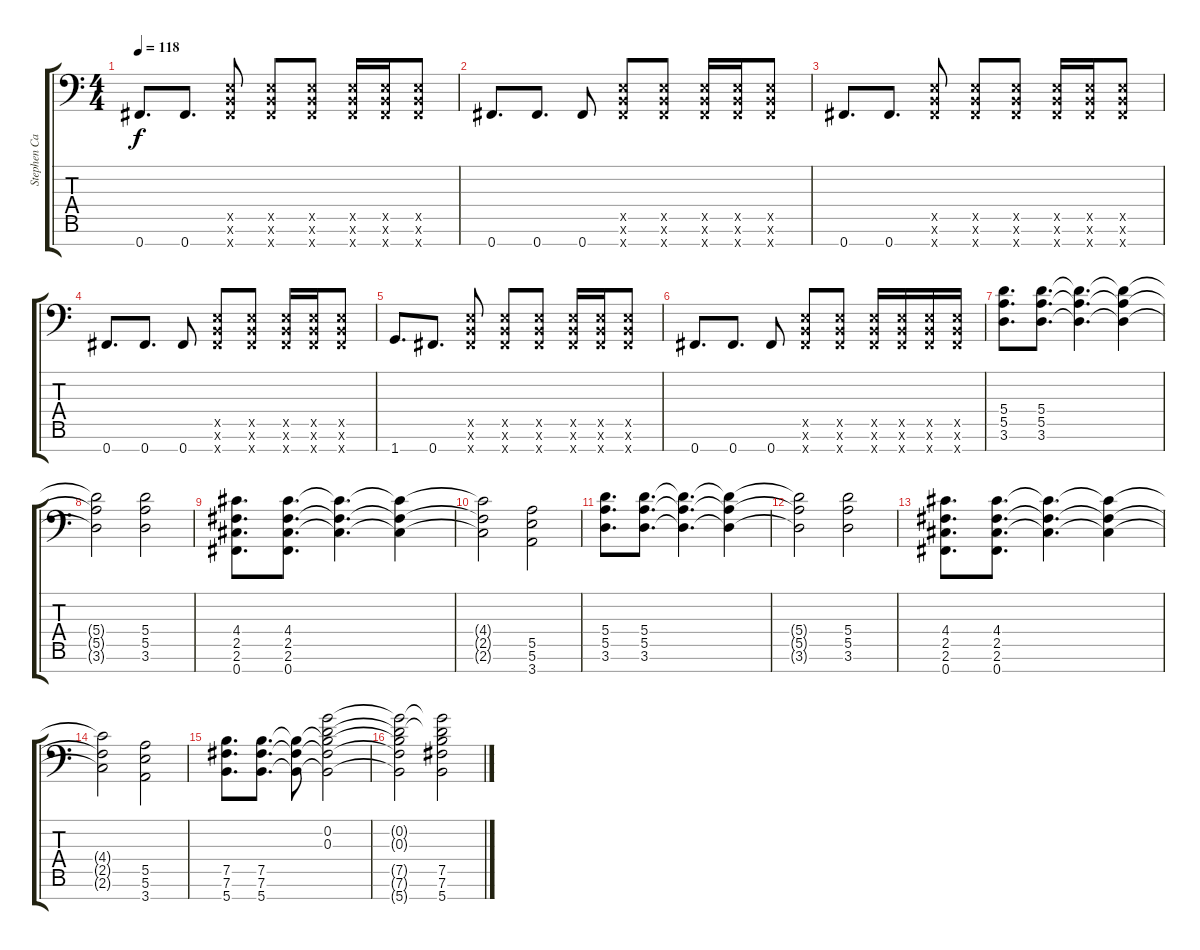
\track ("Stephen Carpenter (Eight string shown as" "Stephen Ca") {instrument distortionguitar}
\staff {score tabs}
\tuning (B3 G3 D3 A2 E2 B1 Gb1) {hide}
\ts (4 4)
\tempo 118
\clef f4
\ks c
0.7.8{d dy f} 0.7.8{d} (0.5{x} 0.6{x} 0.7{x}).8 (0.5{x} 0.6{x} 0.7{x}).8 (0.5{x} 0.6{x} 0.7{x}).8 (0.5{x} 0.6{x} 0.7{x}).16 (0.5{x} 0.6{x} 0.7{x}).16 (0.5{x} 0.6{x} 0.7{x}).8 |
0.7.8{d} 0.7.8{d} 0.7.8 (0.5{x} 0.6{x} 0.7{x}).8 (0.5{x} 0.6{x} 0.7{x}).8 (0.5{x} 0.6{x} 0.7{x}).16 (0.5{x} 0.6{x} 0.7{x}).16 (0.5{x} 0.6{x} 0.7{x}).8 |
0.7.8{d} 0.7.8{d} (0.5{x} 0.6{x} 0.7{x}).8 (0.5{x} 0.6{x} 0.7{x}).8 (0.5{x} 0.6{x} 0.7{x}).8 (0.5{x} 0.6{x} 0.7{x}).16 (0.5{x} 0.6{x} 0.7{x}).16 (0.5{x} 0.6{x} 0.7{x}).8 |
0.7.8{d} 0.7.8{d} 0.7.8 (0.5{x} 0.6{x} 0.7{x}).8 (0.5{x} 0.6{x} 0.7{x}).8 (0.5{x} 0.6{x} 0.7{x}).16 (0.5{x} 0.6{x} 0.7{x}).16 (0.5{x} 0.6{x} 0.7{x}).8 |
1.7.8{d} 0.7.8{d} (0.5{x} 0.6{x} 0.7{x}).8 (0.5{x} 0.6{x} 0.7{x}).8 (0.5{x} 0.6{x} 0.7{x}).8 (0.5{x} 0.6{x} 0.7{x}).16 (0.5{x} 0.6{x} 0.7{x}).16 (0.5{x} 0.6{x} 0.7{x}).8 |
0.7.8{d} 0.7.8{d} 0.7.8 (0.5{x} 0.6{x} 0.7{x}).8 (0.5{x} 0.6{x} 0.7{x}).8 (0.5{x} 0.6{x} 0.7{x}).16 (0.5{x} 0.6{x} 0.7{x}).16 (0.5{x} 0.6{x} 0.7{x}).16 (0.5{x} 0.6{x} 0.7{x}).16 |
(5.4 5.5 3.6).8{d} (5.4 5.5 3.6).8{d} (5.4{t} 5.5{t} 3.6{t}).4{d} (5.4{t} 5.5{t} 3.6{t}).4 |
(5.4{t} 5.5{t} 3.6{t}).2 (5.4 5.5 3.6).2 |
(4.4 2.5 2.6 0.7).8{d} (4.4 2.5 2.6 0.7).8{d} (4.4{t} 2.5{t} 2.6{t}).4{d} (4.4{t} 2.5{t} 2.6{t}).4 |
(4.4{t} 2.5{t} 2.6{t}).2 (5.5 5.6 3.7).2 |
(5.4 5.5 3.6).8{d} (5.4 5.5 3.6).8{d} (5.4{t} 5.5{t} 3.6{t}).4{d} (5.4{t} 5.5{t} 3.6{t}).4 |
(5.4{t} 5.5{t} 3.6{t}).2 (5.4 5.5 3.6).2 |
(4.4 2.5 2.6 0.7).8{d} (4.4 2.5 2.6 0.7).8{d} (4.4{t} 2.5{t} 2.6{t}).4{d} (4.4{t} 2.5{t} 2.6{t}).4 |
(4.4{t} 2.5{t} 2.6{t}).2 (5.5 5.6 3.7).2 |
(7.5 7.6 5.7).8{d} (7.5 7.6 5.7).8{d} (7.5{t} 7.6{t} 5.7{t}).8 (0.2 0.3 7.5{t} 7.6{t} 5.7{t}).2 |
(0.2{t} 0.3{t} 7.5{t} 7.6{t} 5.7{t}).2 (0.2{t} 0.3{t} 7.5 7.6 5.7).2
